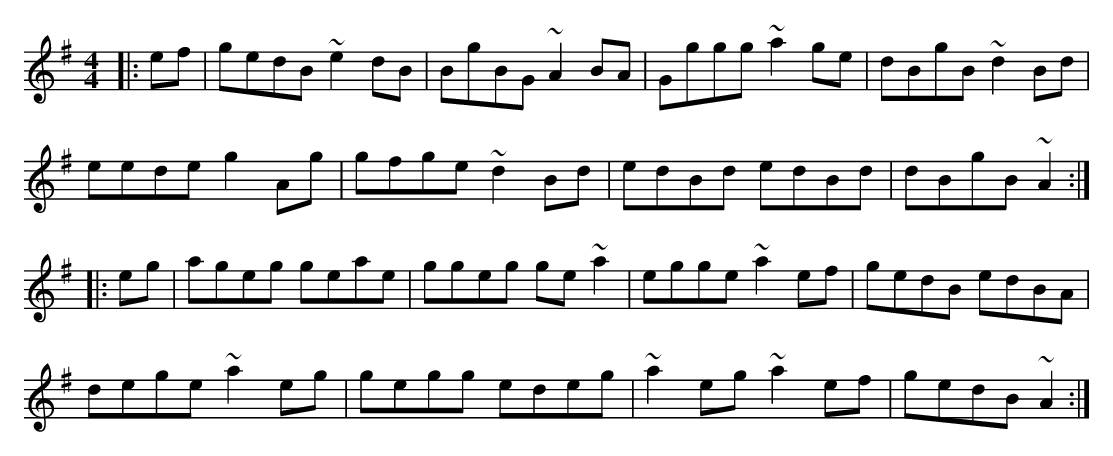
X:1
M:4/4
K:Ador
|:ef |gedB ~e2dB | BgBG ~A2BA | Gggg ~a2ge | dBgB ~d2 Bd |
eede g2 Ag | gfge ~d2 Bd | edBd edBd |dBgB ~A2 :|
|:eg |ageg geae | ggeg ge ~a2 | egge ~a2 ef | gedB edBA |
dege ~a2 eg |gegg edeg | ~a2 eg ~a2 ef|gedB ~A2 :|
